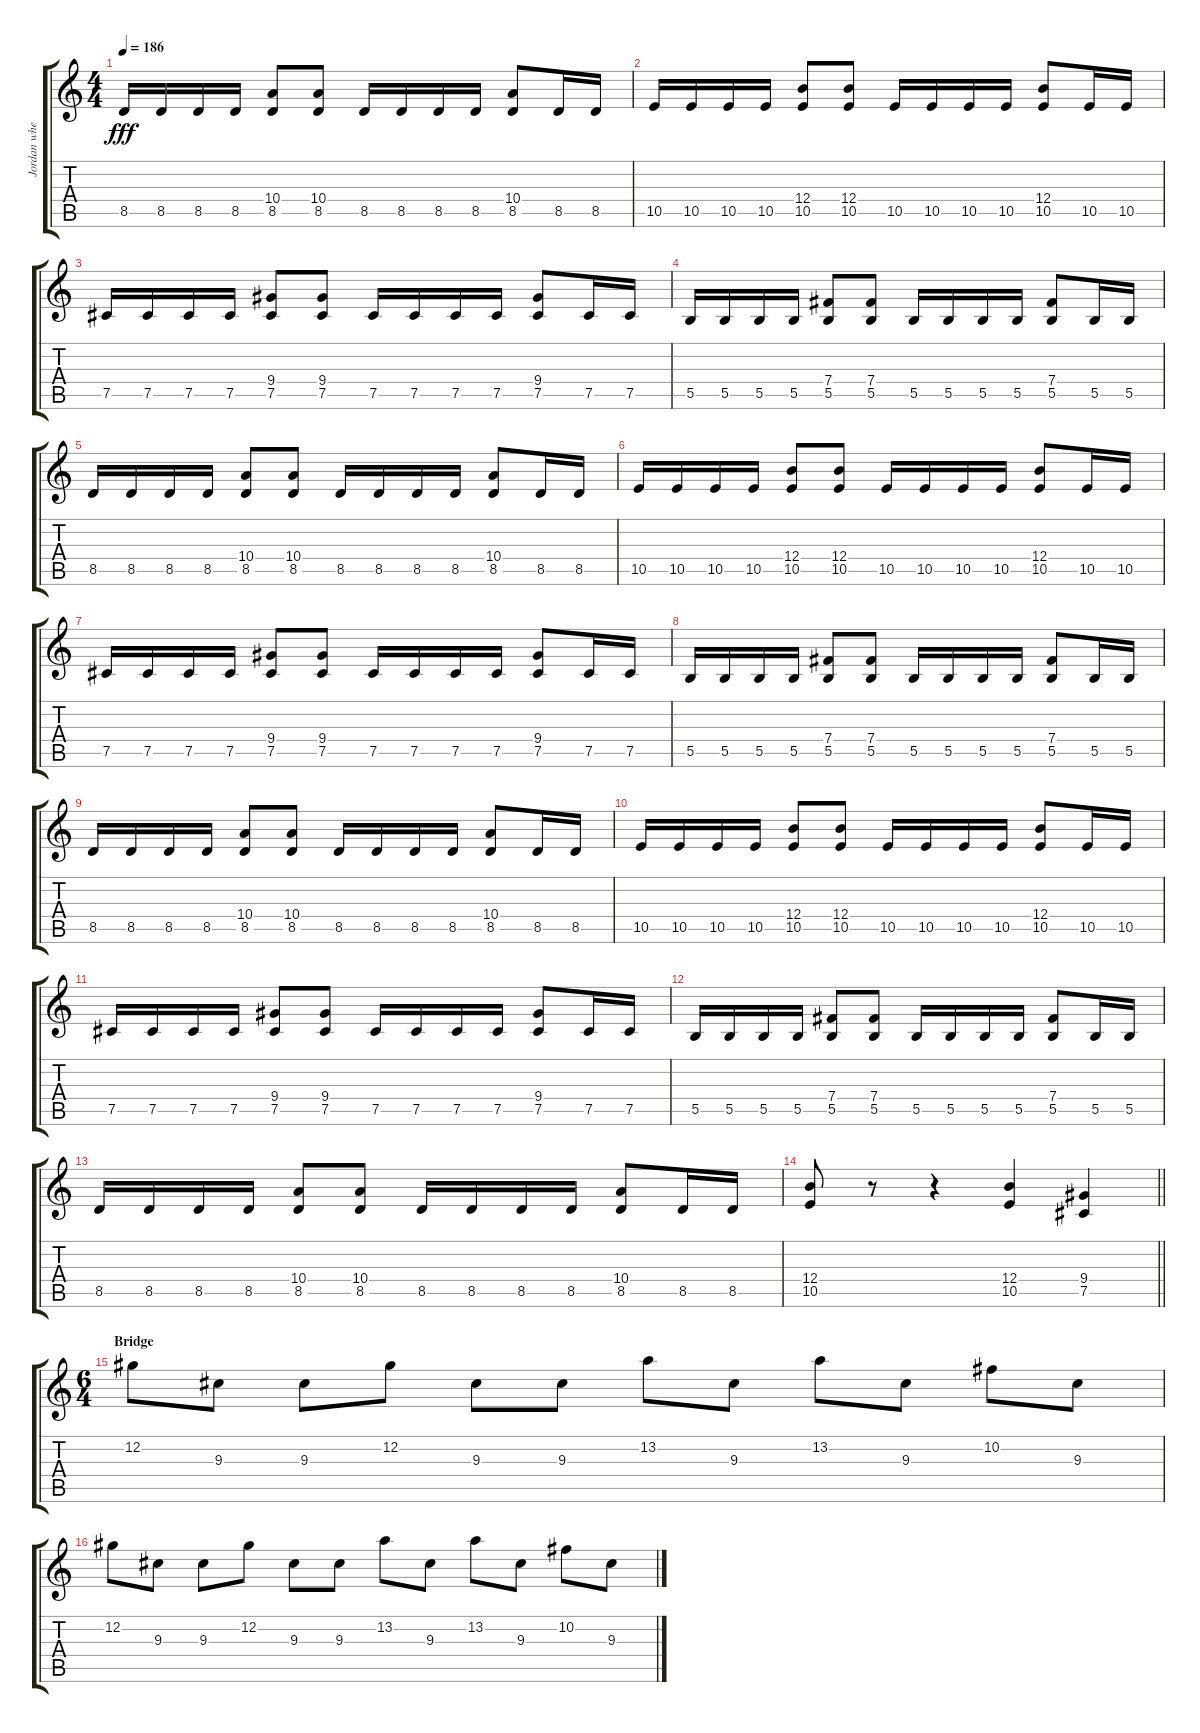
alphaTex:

\track ("Jordan whelan" "Jordan whe") {instrument distortionguitar}
\staff {score tabs}
\tuning (Db4 Ab3 E3 B2 Gb2 B1) {hide}
\ts (4 4)
\tempo 186
\clef g2
\ks c
8.5.16{dy fff} 8.5.16 8.5.16 8.5.16 (10.4 8.5).8 (10.4 8.5).8 8.5.16 8.5.16 8.5.16 8.5.16 (10.4 8.5).8 8.5.16 8.5.16 |
10.5.16 10.5.16 10.5.16 10.5.16 (12.4 10.5).8 (12.4 10.5).8 10.5.16 10.5.16 10.5.16 10.5.16 (12.4 10.5).8 10.5.16 10.5.16 |
7.5.16 7.5.16 7.5.16 7.5.16 (9.4 7.5).8 (9.4 7.5).8 7.5.16 7.5.16 7.5.16 7.5.16 (9.4 7.5).8 7.5.16 7.5.16 |
5.5.16 5.5.16 5.5.16 5.5.16 (7.4 5.5).8 (7.4 5.5).8 5.5.16 5.5.16 5.5.16 5.5.16 (7.4 5.5).8 5.5.16 5.5.16 |
8.5.16 8.5.16 8.5.16 8.5.16 (10.4 8.5).8 (10.4 8.5).8 8.5.16 8.5.16 8.5.16 8.5.16 (10.4 8.5).8 8.5.16 8.5.16 |
10.5.16 10.5.16 10.5.16 10.5.16 (12.4 10.5).8 (12.4 10.5).8 10.5.16 10.5.16 10.5.16 10.5.16 (12.4 10.5).8 10.5.16 10.5.16 |
7.5.16 7.5.16 7.5.16 7.5.16 (9.4 7.5).8 (9.4 7.5).8 7.5.16 7.5.16 7.5.16 7.5.16 (9.4 7.5).8 7.5.16 7.5.16 |
5.5.16 5.5.16 5.5.16 5.5.16 (7.4 5.5).8 (7.4 5.5).8 5.5.16 5.5.16 5.5.16 5.5.16 (7.4 5.5).8 5.5.16 5.5.16 |
8.5.16 8.5.16 8.5.16 8.5.16 (10.4 8.5).8 (10.4 8.5).8 8.5.16 8.5.16 8.5.16 8.5.16 (10.4 8.5).8 8.5.16 8.5.16 |
10.5.16 10.5.16 10.5.16 10.5.16 (12.4 10.5).8 (12.4 10.5).8 10.5.16 10.5.16 10.5.16 10.5.16 (12.4 10.5).8 10.5.16 10.5.16 |
7.5.16 7.5.16 7.5.16 7.5.16 (9.4 7.5).8 (9.4 7.5).8 7.5.16 7.5.16 7.5.16 7.5.16 (9.4 7.5).8 7.5.16 7.5.16 |
5.5.16 5.5.16 5.5.16 5.5.16 (7.4 5.5).8 (7.4 5.5).8 5.5.16 5.5.16 5.5.16 5.5.16 (7.4 5.5).8 5.5.16 5.5.16 |
8.5.16 8.5.16 8.5.16 8.5.16 (10.4 8.5).8 (10.4 8.5).8 8.5.16 8.5.16 8.5.16 8.5.16 (10.4 8.5).8 8.5.16 8.5.16 |
\barLineRight lightlight
(12.4 10.5).8 r.8 r.4 (12.4 10.5).4 (9.4 7.5).4 |
\ts (6 4)
\section ("" "Bridge")
12.2.8 9.3.8 9.3.8 12.2.8 9.3.8 9.3.8 13.2.8 9.3.8 13.2.8 9.3.8 10.2.8 9.3.8 |
12.2.8 9.3.8 9.3.8 12.2.8 9.3.8 9.3.8 13.2.8 9.3.8 13.2.8 9.3.8 10.2.8 9.3.8
